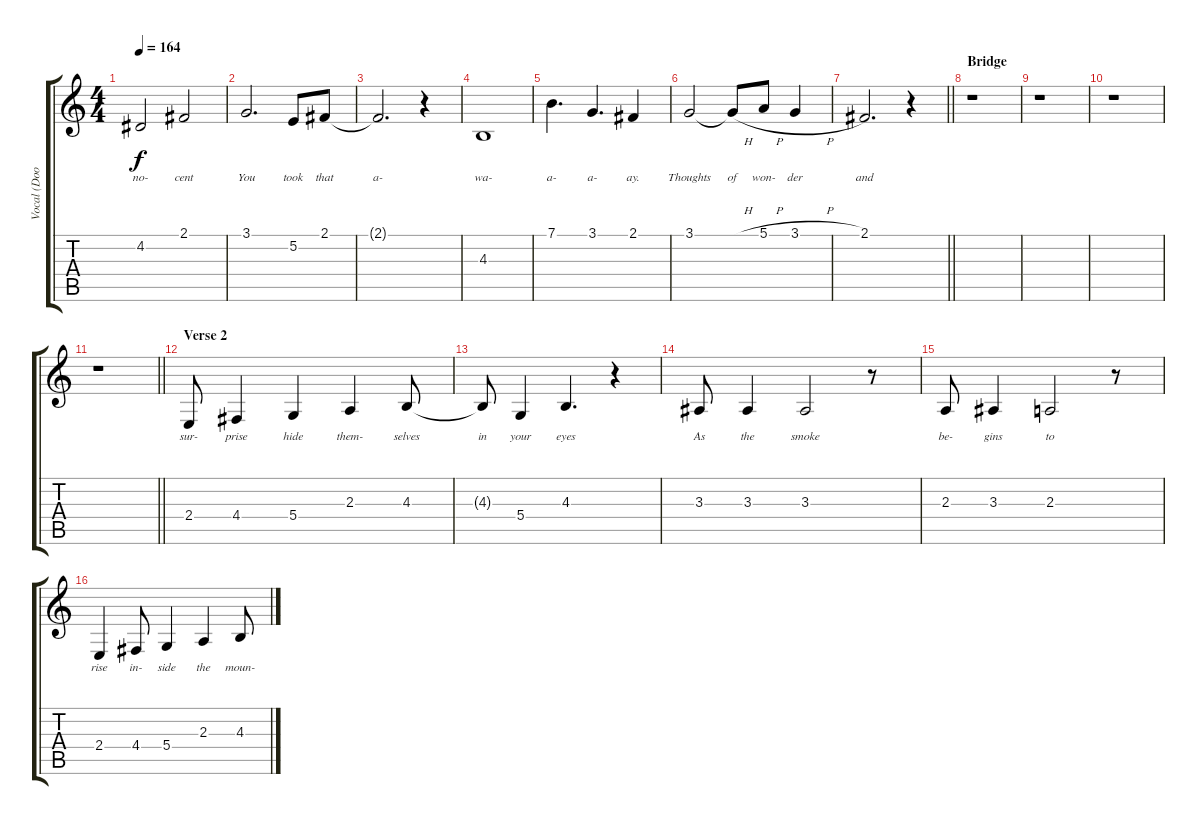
\track ("Vocal (Doogie White)" "Vocal (Doo") {instrument flute}
\staff {score tabs}
\tuning (E4 B3 G3 D3 A2 E2) {hide}
\ts (4 4)
\tempo 164
\clef g2
\ks c
4.2.2{lyrics (0 "no-") lyrics (1 "") lyrics (2 "") lyrics (3 "") lyrics (4 "") dy f} 2.1.2{lyrics (0 "cent") lyrics (1 "") lyrics (2 "") lyrics (3 "") lyrics (4 "")} |
3.1.2{d lyrics (0 "You") lyrics (1 "") lyrics (2 "") lyrics (3 "") lyrics (4 "")} 5.2.8{lyrics (0 "took") lyrics (1 "") lyrics (2 "") lyrics (3 "") lyrics (4 "")} 2.1.8{lyrics (0 "that") lyrics (1 "") lyrics (2 "") lyrics (3 "") lyrics (4 "")} |
2.1{t}.2{d lyrics (0 "a-") lyrics (1 "") lyrics (2 "") lyrics (3 "") lyrics (4 "")} r.4 |
4.3.1{lyrics (0 "wa-") lyrics (1 "") lyrics (2 "") lyrics (3 "") lyrics (4 "")} |
7.1.4{d lyrics (0 "a-") lyrics (1 "") lyrics (2 "") lyrics (3 "") lyrics (4 "")} 3.1.4{d lyrics (0 "a-") lyrics (1 "") lyrics (2 "") lyrics (3 "") lyrics (4 "")} 2.1.4{lyrics (0 "ay.") lyrics (1 "") lyrics (2 "") lyrics (3 "") lyrics (4 "")} |
3.1.2{lyrics (0 "Thoughts") lyrics (1 "") lyrics (2 "") lyrics (3 "") lyrics (4 "")} 3.1{h t}.8{lyrics (0 "of") lyrics (1 "") lyrics (2 "") lyrics (3 "") lyrics (4 "")} 5.1{h}.8{lyrics (0 "won-") lyrics (1 "") lyrics (2 "") lyrics (3 "") lyrics (4 "")} 3.1{h}.4{lyrics (0 "der") lyrics (1 "") lyrics (2 "") lyrics (3 "") lyrics (4 "")} |
\barLineRight lightlight
2.1.2{d lyrics (0 "and") lyrics (1 "") lyrics (2 "") lyrics (3 "") lyrics (4 "")} r.4 |
\section ("" "Bridge")
r.1 |
r.1 |
r.1 |
\barLineRight lightlight
r.1 |
\section ("" "Verse 2")
2.4.8{lyrics (0 "sur-") lyrics (1 "") lyrics (2 "") lyrics (3 "") lyrics (4 "")} 4.4.4{lyrics (0 "prise") lyrics (1 "") lyrics (2 "") lyrics (3 "") lyrics (4 "")} 5.4.4{lyrics (0 "hide") lyrics (1 "") lyrics (2 "") lyrics (3 "") lyrics (4 "")} 2.3.4{lyrics (0 "them-") lyrics (1 "") lyrics (2 "") lyrics (3 "") lyrics (4 "")} 4.3.8{lyrics (0 "selves") lyrics (1 "") lyrics (2 "") lyrics (3 "") lyrics (4 "")} |
4.3{t}.8{lyrics (0 "in") lyrics (1 "") lyrics (2 "") lyrics (3 "") lyrics (4 "")} 5.4.4{lyrics (0 "your") lyrics (1 "") lyrics (2 "") lyrics (3 "") lyrics (4 "")} 4.3.4{d lyrics (0 "eyes") lyrics (1 "") lyrics (2 "") lyrics (3 "") lyrics (4 "")} r.4 |
3.3.8{lyrics (0 "As") lyrics (1 "") lyrics (2 "") lyrics (3 "") lyrics (4 "")} 3.3.4{lyrics (0 "the") lyrics (1 "") lyrics (2 "") lyrics (3 "") lyrics (4 "")} 3.3.2{lyrics (0 "smoke") lyrics (1 "") lyrics (2 "") lyrics (3 "") lyrics (4 "")} r.8 |
2.3.8{lyrics (0 "be-") lyrics (1 "") lyrics (2 "") lyrics (3 "") lyrics (4 "")} 3.3.4{lyrics (0 "gins") lyrics (1 "") lyrics (2 "") lyrics (3 "") lyrics (4 "")} 2.3.2{lyrics (0 "to") lyrics (1 "") lyrics (2 "") lyrics (3 "") lyrics (4 "")} r.8 |
2.4.4{lyrics (0 "rise") lyrics (1 "") lyrics (2 "") lyrics (3 "") lyrics (4 "")} 4.4.8{lyrics (0 "in-") lyrics (1 "") lyrics (2 "") lyrics (3 "") lyrics (4 "")} 5.4.4{lyrics (0 "side") lyrics (1 "") lyrics (2 "") lyrics (3 "") lyrics (4 "")} 2.3.4{lyrics (0 "the") lyrics (1 "") lyrics (2 "") lyrics (3 "") lyrics (4 "")} 4.3.8{lyrics (0 "moun-") lyrics (1 "") lyrics (2 "") lyrics (3 "") lyrics (4 "")}
